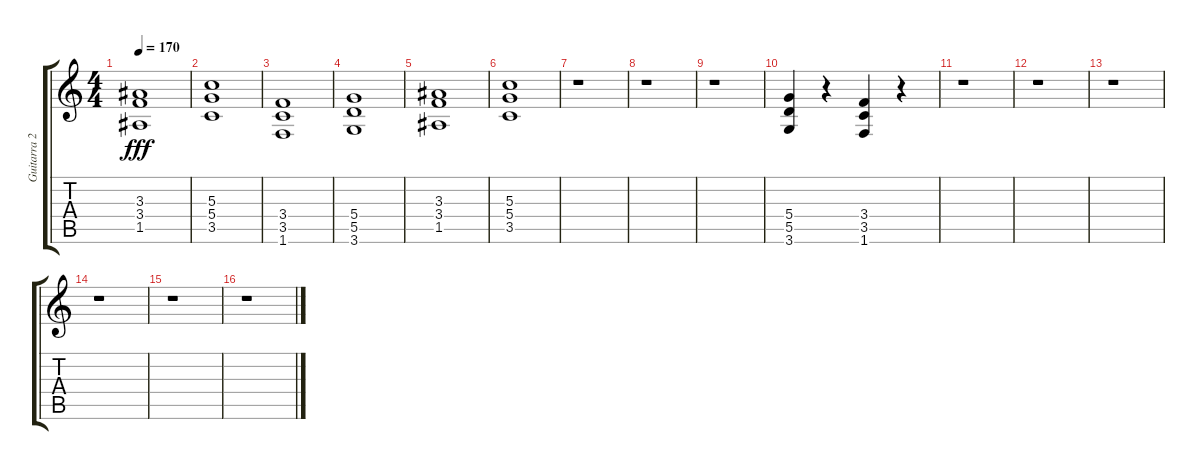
\track ("Guitarra 2 - Erik" "Guitarra 2") {instrument distortionguitar}
\staff {score tabs}
\tuning (E4 B3 G3 D3 A2 E2) {hide}
\ts (4 4)
\tempo 170
\clef g2
\ks c
(3.3 3.4 1.5).1{dy fff} |
(5.3 5.4 3.5).1 |
(3.4 3.5 1.6).1 |
(5.4 5.5 3.6).1 |
(3.3 3.4 1.5).1 |
(5.3 5.4 3.5).1 |
r.1 |
r.1 |
r.1 |
(5.4 5.5 3.6).4 r.4 (3.4 3.5 1.6).4 r.4 |
r.1 |
r.1 |
r.1 |
r.1 |
r.1 |
r.1
